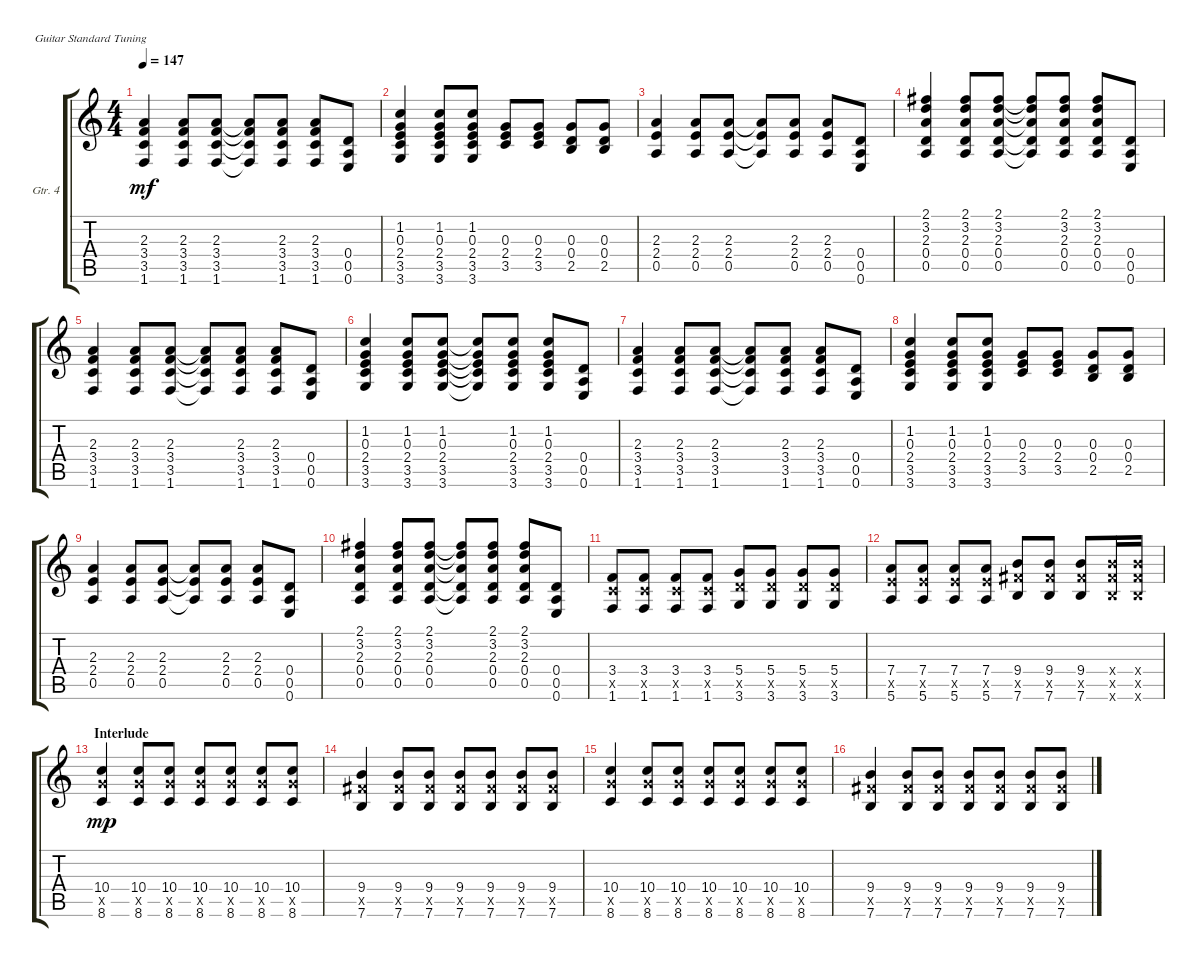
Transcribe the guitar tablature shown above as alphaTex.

\defaultSystemsLayout 4
\bracketExtendMode groupsimilarinstruments
\firstSystemTrackNameOrientation horizontal
\otherSystemsTrackNameOrientation horizontal
\track ("Guitar 4" "Gtr. 4") {instrument distortionguitar}
\staff {score tabs}
\tuning (E4 B3 G3 D3 A2 E2)
\ts (4 4)
\tempo 147
\clef g2
\ks c
(1.6 3.5 3.4 2.3).4{dy mf} (1.6 3.5 3.4 2.3).8 (1.6 3.5 3.4 2.3).8 (1.6{t} 3.5{t} 3.4{t} 2.3{t}).8 (1.6 3.5 3.4 2.3).8 (1.6 3.5 3.4 2.3).8 (0.4 0.5 0.6).8 |
(3.6 3.5 2.4 0.3 1.2).4 (3.6 3.5 2.4 0.3 1.2).8 (3.6 3.5 2.4 0.3 1.2).8 (3.5 2.4 0.3).8 (3.5 2.4 0.3).8 (0.3 0.4 2.5).8 (0.3 0.4 2.5).8 |
(0.5 2.4 2.3).4 (0.5 2.4 2.3).8 (0.5 2.4 2.3).8 (0.5{t} 2.4{t} 2.3{t}).8 (0.5 2.4 2.3).8 (0.5 2.4 2.3).8 (0.5 0.4 0.6).8 |
(2.1 3.2 2.3 0.4 0.5).4 (2.1 3.2 2.3 0.4 0.5).8 (2.1 3.2 2.3 0.4 0.5).8 (2.1{t} 3.2{t} 2.3{t} 0.4{t} 0.5{t}).8 (2.1 3.2 2.3 0.4 0.5).8 (2.1 3.2 2.3 0.4 0.5).8 (0.6 0.5 0.4).8 |
(1.6 3.5 3.4 2.3).4 (1.6 3.5 3.4 2.3).8 (1.6 3.5 3.4 2.3).8 (1.6{t} 3.5{t} 3.4{t} 2.3{t}).8 (1.6 3.5 3.4 2.3).8 (1.6 3.5 3.4 2.3).8 (0.4 0.5 0.6).8 |
(3.6 3.5 2.4 0.3 1.2).4 (3.6 3.5 2.4 0.3 1.2).8 (3.6 3.5 2.4 0.3 1.2).8 (3.6{t} 3.5{t} 2.4{t} 0.3{t} 1.2{t}).8 (3.6 3.5 2.4 0.3 1.2).8 (3.6 3.5 2.4 0.3 1.2).8 (0.4 0.5 0.6).8 |
(1.6 3.5 3.4 2.3).4 (1.6 3.5 3.4 2.3).8 (1.6 3.5 3.4 2.3).8 (1.6{t} 3.5{t} 3.4{t} 2.3{t}).8 (1.6 3.5 3.4 2.3).8 (1.6 3.5 3.4 2.3).8 (0.4 0.5 0.6).8 |
(3.6 3.5 2.4 0.3 1.2).4 (3.6 3.5 2.4 0.3 1.2).8 (3.6 3.5 2.4 0.3 1.2).8 (3.5 2.4 0.3).8 (3.5 2.4 0.3).8 (0.3 0.4 2.5).8 (0.3 0.4 2.5).8 |
(0.5 2.4 2.3).4 (0.5 2.4 2.3).8 (0.5 2.4 2.3).8 (0.5{t} 2.4{t} 2.3{t}).8 (0.5 2.4 2.3).8 (0.5 2.4 2.3).8 (0.5 0.4 0.6).8 |
(2.1 3.2 2.3 0.4 0.5).4 (2.1 3.2 2.3 0.4 0.5).8 (2.1 3.2 2.3 0.4 0.5).8 (2.1{t} 3.2{t} 2.3{t} 0.4{t} 0.5{t}).8 (2.1 3.2 2.3 0.4 0.5).8 (2.1 3.2 2.3 0.4 0.5).8 (0.6 0.5 0.4).8 |
(3.4 3.5{x} 1.6).8 (3.4 3.5{x} 1.6).8 (3.4 3.5{x} 1.6).8 (3.4 3.5{x} 1.6).8 (5.4 5.5{x} 3.6).8 (5.4 5.5{x} 3.6).8 (5.4 5.5{x} 3.6).8 (5.4 5.5{x} 3.6).8 |
(7.4 7.5{x} 5.6).8 (7.4 7.5{x} 5.6).8 (7.4 7.5{x} 5.6).8 (7.4 7.5{x} 5.6).8 (9.4 9.5{x} 7.6).8 (9.4 9.5{x} 7.6).8 (9.4 9.5{x} 7.6).8 (9.4{x} 9.5{x} 7.6{x}).16 (9.4{x} 9.5{x} 7.6{x}).16 |
\section ("" "Interlude")
(8.6 10.4 10.5{x}).4{dy mp} (8.6 10.4 10.5{x}).8 (8.6 10.4 10.5{x}).8 (8.6 10.4 10.5{x}).8 (8.6 10.4 10.5{x}).8 (8.6 10.4 10.5{x}).8 (8.6 10.4 10.5{x}).8 |
(9.4 9.5{x} 7.6).4 (9.4 9.5{x} 7.6).8 (9.4 9.5{x} 7.6).8 (9.4 9.5{x} 7.6).8 (9.4 9.5{x} 7.6).8 (9.4 9.5{x} 7.6).8 (9.4 9.5{x} 7.6).8 |
(8.6 10.4 10.5{x}).4 (8.6 10.4 10.5{x}).8 (8.6 10.4 10.5{x}).8 (8.6 10.4 10.5{x}).8 (8.6 10.4 10.5{x}).8 (8.6 10.4 10.5{x}).8 (8.6 10.4 10.5{x}).8 |
(9.4 9.5{x} 7.6).4 (9.4 9.5{x} 7.6).8 (9.4 9.5{x} 7.6).8 (9.4 9.5{x} 7.6).8 (9.4 9.5{x} 7.6).8 (9.4 9.5{x} 7.6).8 (9.4 9.5{x} 7.6).8
